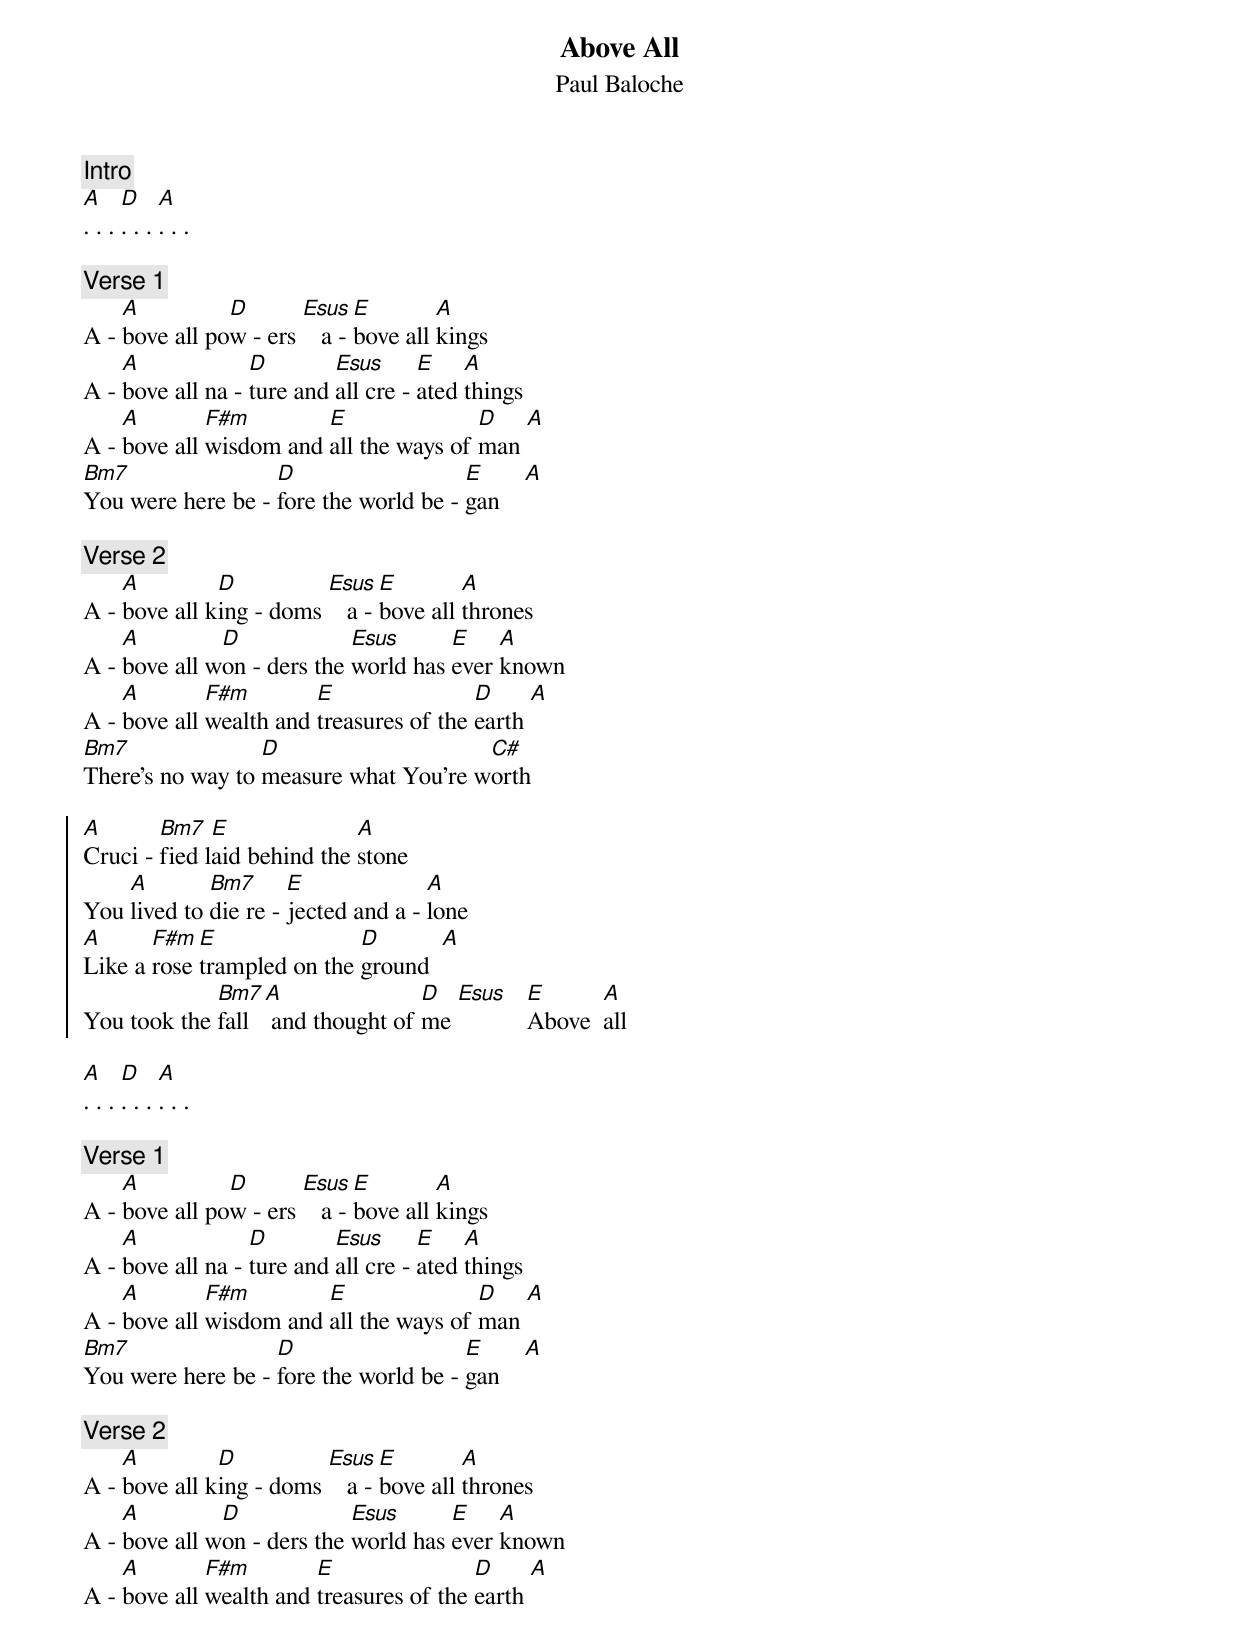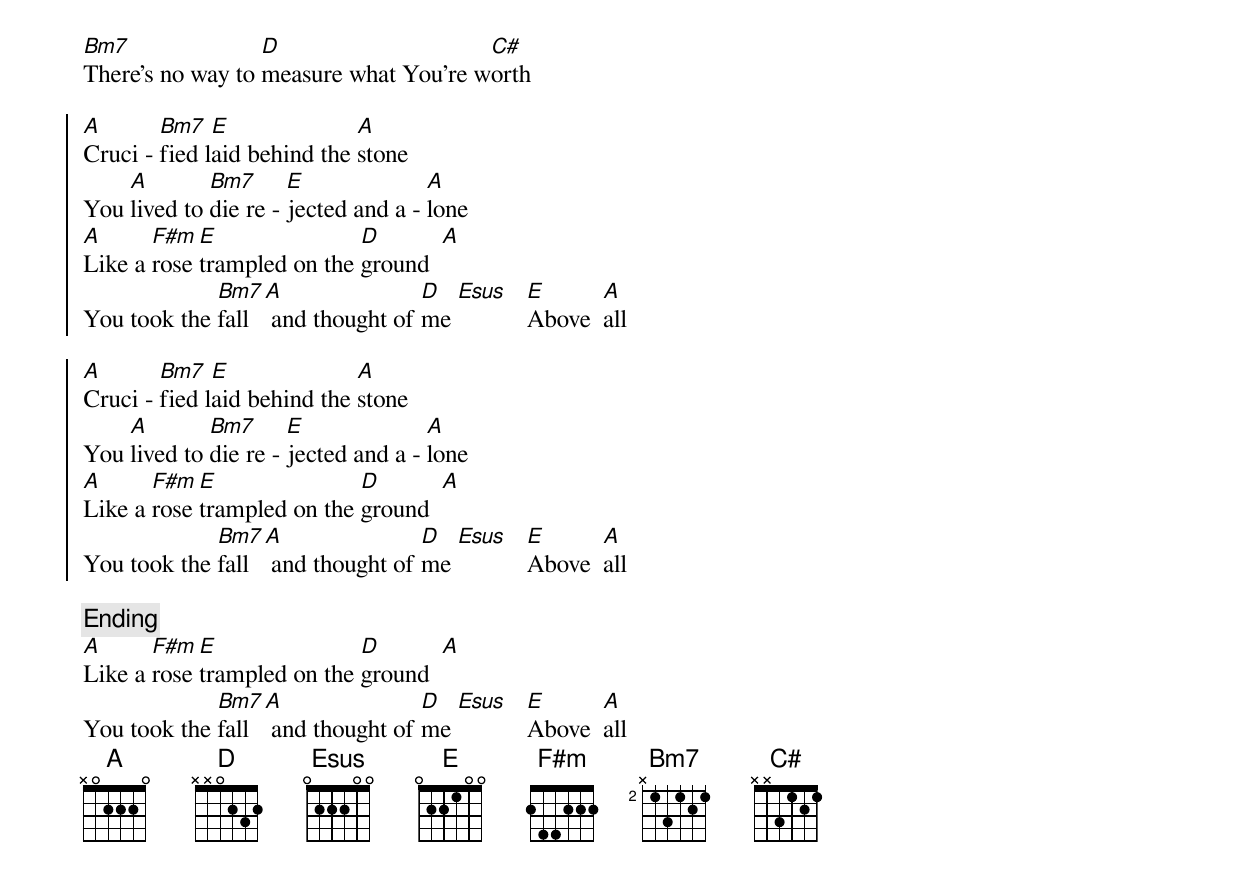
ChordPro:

{title:Above All}
{subtitle:Paul Baloche}
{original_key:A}
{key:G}
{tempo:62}
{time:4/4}
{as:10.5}
{c:Intro}
[A]. . . [D]. . . [A]. . .

{c:Verse 1}
A - [A]bove all po[D]w - ers [Esus]   a - [E]bove all [A]kings
A - [A]bove all na - [D]ture and [Esus]all cre - [E]ated [A]things
A - [A]bove all [F#m]wisdom and [E]all the ways of [D]man [A]
[Bm7]You were here be - [D]fore the world be - [E]gan    [A]

{c:Verse 2}
A - [A]bove all k[D]ing - doms [Esus]   a - [E]bove all [A]thrones
A - [A]bove all w[D]on - ders the [Esus]world has [E]ever [A]known
A - [A]bove all [F#m]wealth and [E]treasures of the [D]earth [A]
[Bm7]There’s no way to [D]measure what You’re w[C#]orth

{soc}
[A]Cruci - [Bm7]fied l[E]aid behind the [A]stone
You [A]lived to [Bm7]die re - [E]jected and a - [A]lone
[A]Like a [F#m]rose [E]trampled on the [D]ground  [A]
You took the [Bm7]fall [A] and thought of [D]me [Esus]   [E]Above  [A]all
{eoc}

[A]. . . [D]. . . [A]. . .

{c:Verse 1}
A - [A]bove all po[D]w - ers [Esus]   a - [E]bove all [A]kings
A - [A]bove all na - [D]ture and [Esus]all cre - [E]ated [A]things
A - [A]bove all [F#m]wisdom and [E]all the ways of [D]man [A]
[Bm7]You were here be - [D]fore the world be - [E]gan    [A]

{c:Verse 2}
A - [A]bove all k[D]ing - doms [Esus]   a - [E]bove all [A]thrones
A - [A]bove all w[D]on - ders the [Esus]world has [E]ever [A]known
A - [A]bove all [F#m]wealth and [E]treasures of the [D]earth [A]
[Bm7]There’s no way to [D]measure what You’re w[C#]orth

{soc}
[A]Cruci - [Bm7]fied l[E]aid behind the [A]stone
You [A]lived to [Bm7]die re - [E]jected and a - [A]lone
[A]Like a [F#m]rose [E]trampled on the [D]ground  [A]
You took the [Bm7]fall [A] and thought of [D]me [Esus]   [E]Above  [A]all

[A]Cruci - [Bm7]fied l[E]aid behind the [A]stone
You [A]lived to [Bm7]die re - [E]jected and a - [A]lone
[A]Like a [F#m]rose [E]trampled on the [D]ground  [A]
You took the [Bm7]fall [A] and thought of [D]me [Esus]   [E]Above  [A]all
{eoc}

{c:Ending}
[A]Like a [F#m]rose [E]trampled on the [D]ground  [A]
You took the [Bm7]fall [A] and thought of [D]me [Esus]   [E]Above  [A]all
